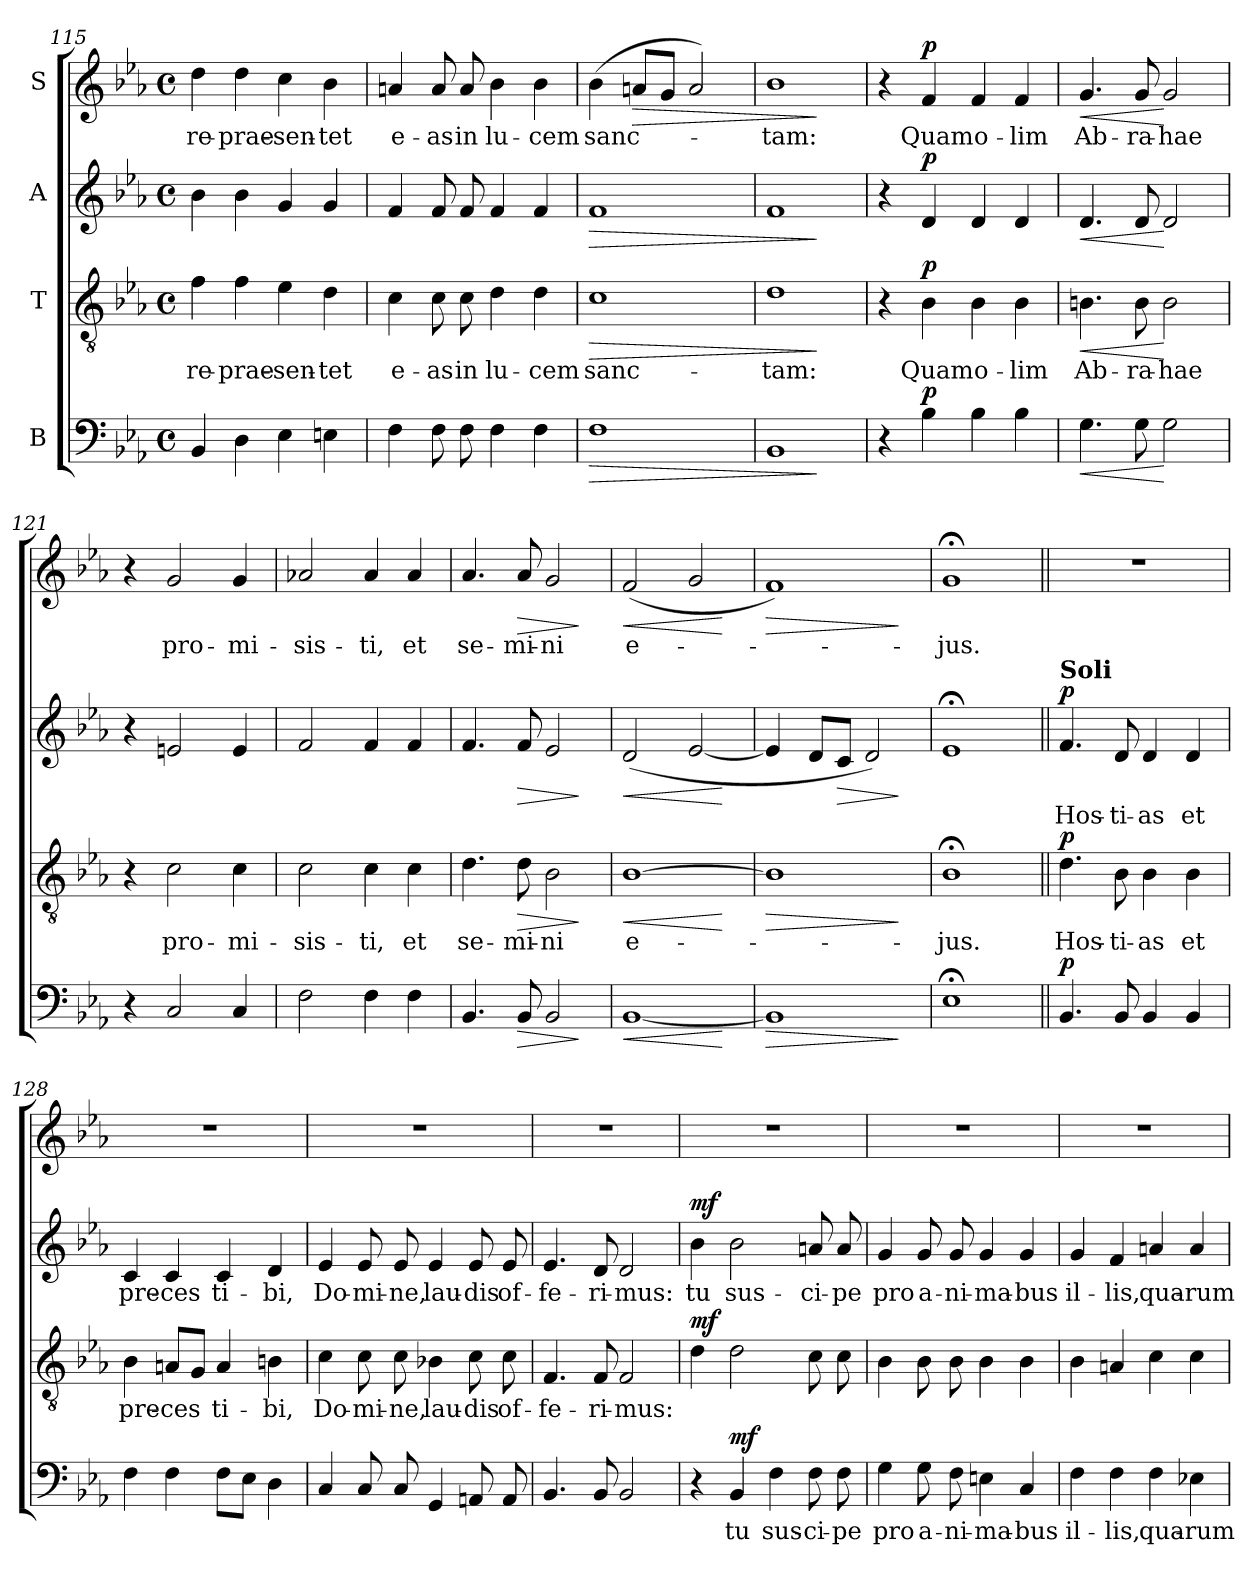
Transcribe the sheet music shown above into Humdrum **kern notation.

**kern	**text	**dynam	**kern	**text	**dynam	**kern	**text	**dynam	**kern	**text	**dynam
*part4	*part4	*part4	*part3	*part3	*part3	*part2	*part2	*part2	*part1	*part1	*part1
*staff4	*staff4	*staff4	*staff3	*staff3	*staff3	*staff2	*staff2	*staff2	*staff1	*staff1	*staff1
*I"B	*	*	*I"T	*	*	*I"A	*	*	*I"S	*	*
*clefF4	*	*	*clefGv2	*	*	*clefG2	*	*	*clefG2	*	*
*k[b-e-a-]	*	*	*k[b-e-a-]	*	*	*k[b-e-a-]	*	*	*k[b-e-a-]	*	*
*E-:	*	*	*E-:	*	*	*E-:	*	*	*E-:	*	*
*M4/4	*	*	*M4/4	*	*	*M4/4	*	*	*M4/4	*	*
*met(c)	*	*	*met(c)	*	*	*met(c)	*	*	*met(c)	*	*
=115	=115	=115	=115	=115	=115	=115	=115	=115	=115	=115	=115
4BB-/	.	.	4f\	re-	.	4b-\	.	.	4dd\	re-	.
4D\	.	.	4f\	-prae-	.	4b-\	.	.	4dd\	-prae-	.
4E-\	.	.	4e-\	-sen-	.	4g/	.	.	4cc\	-sen-	.
4En\	.	.	4d\	-tet	.	4g/	.	.	4b-\	-tet	.
=116	=116	=116	=116	=116	=116	=116	=116	=116	=116	=116	=116
4F\	.	.	4c\	e-	.	4f/	.	.	4an/	e-	.
8F\	.	.	8c\	-as	.	8f/	.	.	8a/	-as	.
8F\	.	.	8c\	in	.	8f/	.	.	8a/	in	.
4F\	.	.	4d\	lu-	.	4f/	.	.	4b-\	lu-	.
4F\	.	.	4d\	-cem	.	4f/	.	.	4b-\	-cem	.
=117	=117	=117	=117	=117	=117	=117	=117	=117	=117	=117	=117
!	!	!LO:HP:b	!	!	!LO:HP:b	!	!	!LO:HP:b	!	!	!
1F	.	>	1c	sanc-	>	1f	.	>	(4b-\	sanc-	.
!	!	!	!	!	!	!	!	!	!	!	!LO:HP:b
.	.	.	.	.	.	.	.	.	8an/L	.	>
.	.	.	.	.	.	.	.	.	8g/J	.	.
.	.	.	.	.	.	.	.	.	2a/)	.	.
=118	=118	=118	=118	=118	=118	=118	=118	=118	=118	=118	=118
1BB-	.	.	1d	-tam:	.	1f	.	.	1b-	-tam:	.
.	.	]	.	.	]	.	.	]	.	.	]
!!LO:PB:g=z
=119	=119	=119	=119	=119	=119	=119	=119	=119	=119	=119	=119
4r	.	.	4r	.	.	4r	.	.	4r	.	.
!	!	!LO:DY:a	!	!	!LO:DY:a	!	!	!LO:DY:a	!	!	!LO:DY:a
4B-\	.	p	4B-\	Quam	p	4d/	.	p	4f/	Quam	p
4B-\	.	.	4B-\	o-	.	4d/	.	.	4f/	o-	.
4B-\	.	.	4B-\	-lim	.	4d/	.	.	4f/	-lim	.
=120	=120	=120	=120	=120	=120	=120	=120	=120	=120	=120	=120
!	!	!LO:HP:b	!	!	!LO:HP:b	!	!	!LO:HP:b	!	!	!LO:HP:b
4.G\	.	<	4.Bn\	Ab-	<	4.d/	.	<	4.g/	Ab-	<
8G\	.	.	8B\	-ra-	.	8d/	.	.	8g/	-ra-	.
2G\	.	[	2B\	-hae	[	2d/	.	[	2g/	-hae	[
=121	=121	=121	=121	=121	=121	=121	=121	=121	=121	=121	=121
4r	.	.	4r	.	.	4r	.	.	4r	.	.
2C/	.	.	2c\	pro-	.	2en/	.	.	2g/	pro-	.
4C/	.	.	4c\	-mi-	.	4e/	.	.	4g/	-mi-	.
=122	=122	=122	=122	=122	=122	=122	=122	=122	=122	=122	=122
2F\	.	.	2c\	-sis-	.	2f/	.	.	2a-X/	-sis-	.
4F\	.	.	4c\	-ti,	.	4f/	.	.	4a-/	-ti,	.
4F\	.	.	4c\	et	.	4f/	.	.	4a-/	et	.
=123	=123	=123	=123	=123	=123	=123	=123	=123	=123	=123	=123
4.BB-/	.	.	4.d\	se-	.	4.f/	.	.	4.a-/	se-	.
!	!	!LO:HP:b	!	!	!LO:HP:b	!	!	!LO:HP:b	!	!	!LO:HP:b
8BB-/	.	>	8d\	-mi-	>	8f/	.	>	8a-/	-mi-	>
2BB-/	.	.	2B-\	-ni	.	2e-/	.	.	2g/	-ni	.
.	.	]	.	.	]	.	.	]	.	.	]
=124	=124	=124	=124	=124	=124	=124	=124	=124	=124	=124	=124
!	!	!LO:HP:b	!	!	!LO:HP:b	!	!	!LO:HP:b	!	!	!LO:HP:b
[1BB-	.	<	[1B-	e-	<	(2d/	.	<	(2f/	e-	<
.	.	.	.	.	.	[2e-/	.	.	2g/	.	.
.	.	[	.	.	[	.	.	[	.	.	[
=125	=125	=125	=125	=125	=125	=125	=125	=125	=125	=125	=125
!	!	!LO:HP:b	!	!	!LO:HP:b	!	!	!	!	!	!LO:HP:b
1BB-]	.	>	1B-]	.	>	4e-/]	.	.	1f)	.	>
.	.	.	.	.	.	8d/L	.	.	.	.	.
!	!	!	!	!	!	!	!	!LO:HP:b	!	!	!
.	.	.	.	.	.	8c/J	.	>	.	.	.
.	.	.	.	.	.	2d/)	.	.	.	.	.
.	.	]	.	.	]	.	.	]	.	.	]
=126	=126	=126	=126	=126	=126	=126	=126	=126	=126	=126	=126
1E-;<	.	.	1B-;<	-jus.	.	1e-;<	.	.	1g;<	-jus.	.
!!LO:LB:g=z
=127||	=127||	=127||	=127||	=127||	=127||	=127||	=127||	=127||	=127||	=127||	=127||
!	!	!	!	!	!	!LO:TX:a:B:t=Soli	!	!	!	!	!
!	!	!LO:DY:a	!	!	!LO:DY:a	!	!	!LO:DY:a	!	!	!
4.BB-/	.	p	4.d\	Hos-	p	4.f/	Hos-	p	1r	.	.
8BB-/	.	.	8B-\	-ti-	.	8d/	-ti-	.	.	.	.
4BB-/	.	.	4B-\	-as	.	4d/	-as	.	.	.	.
4BB-/	.	.	4B-\	et	.	4d/	et	.	.	.	.
=128	=128	=128	=128	=128	=128	=128	=128	=128	=128	=128	=128
4F\	.	.	4B-\	pre-	.	4c/	pre-	.	1r	.	.
4F\	.	.	8An/L	-ces	.	4c/	-ces	.	.	.	.
.	.	.	8G/J	.	.	.	.	.	.	.	.
8F\L	.	.	4A/	ti-	.	4c/	ti-	.	.	.	.
8E-\J	.	.	.	.	.	.	.	.	.	.	.
4D\	.	.	4Bn\	-bi,	.	4d/	-bi,	.	.	.	.
=129	=129	=129	=129	=129	=129	=129	=129	=129	=129	=129	=129
4C/	.	.	4c\	Do-	.	4e-/	Do-	.	1r	.	.
8C/	.	.	8c\	-mi-	.	8e-/	-mi-	.	.	.	.
8C/	.	.	8c\	-ne,	.	8e-/	-ne,	.	.	.	.
4GG/	.	.	4B-X\	lau-	.	4e-/	lau-	.	.	.	.
8AAn/	.	.	8c\	-dis	.	8e-/	-dis	.	.	.	.
8AA/	.	.	8c\	of-	.	8e-/	of-	.	.	.	.
=130	=130	=130	=130	=130	=130	=130	=130	=130	=130	=130	=130
4.BB-/	.	.	4.F/	-fe-	.	4.e-/	-fe-	.	1r	.	.
8BB-/	.	.	8F/	-ri-	.	8d/	-ri-	.	.	.	.
2BB-/	.	.	2F/	-mus:	.	2d/	-mus:	.	.	.	.
!!LO:LB:g=z
=131	=131	=131	=131	=131	=131	=131	=131	=131	=131	=131	=131
!	!	!	!	!	!LO:DY:a	!	!	!LO:DY:a	!	!	!
4r	.	.	4d\	.	mf	4b-\	tu	mf	1r	.	.
!	!	!LO:DY:a	!	!	!	!	!	!	!	!	!
4BB-/	tu	mf	2d\	.	.	2b-\	sus-	.	.	.	.
4F\	sus-	.	.	.	.	.	.	.	.	.	.
8F\	-ci-	.	8c\	.	.	8an/	-ci-	.	.	.	.
8F\	-pe	.	8c\	.	.	8a/	-pe	.	.	.	.
=132	=132	=132	=132	=132	=132	=132	=132	=132	=132	=132	=132
4G\	pro	.	4B-\	.	.	4g/	pro	.	1r	.	.
8G\	a-	.	8B-\	.	.	8g/	a-	.	.	.	.
8F\	-ni-	.	8B-\	.	.	8g/	-ni-	.	.	.	.
4En\	-ma-	.	4B-\	.	.	4g/	-ma-	.	.	.	.
4C/	-bus	.	4B-\	.	.	4g/	-bus	.	.	.	.
=133	=133	=133	=133	=133	=133	=133	=133	=133	=133	=133	=133
4F\	il-	.	4B-\	.	.	4g/	il-	.	1r	.	.
4F\	-lis,	.	4An/	.	.	4f/	-lis,	.	.	.	.
4F\	qua-	.	4c\	.	.	4an/	qua-	.	.	.	.
4E-X\	-rum	.	4c\	.	.	4a/	-rum	.	.	.	.
=	=	=	=	=	=	=	=	=	=	=	=
*-	*-	*-	*-	*-	*-	*-	*-	*-	*-	*-	*-
